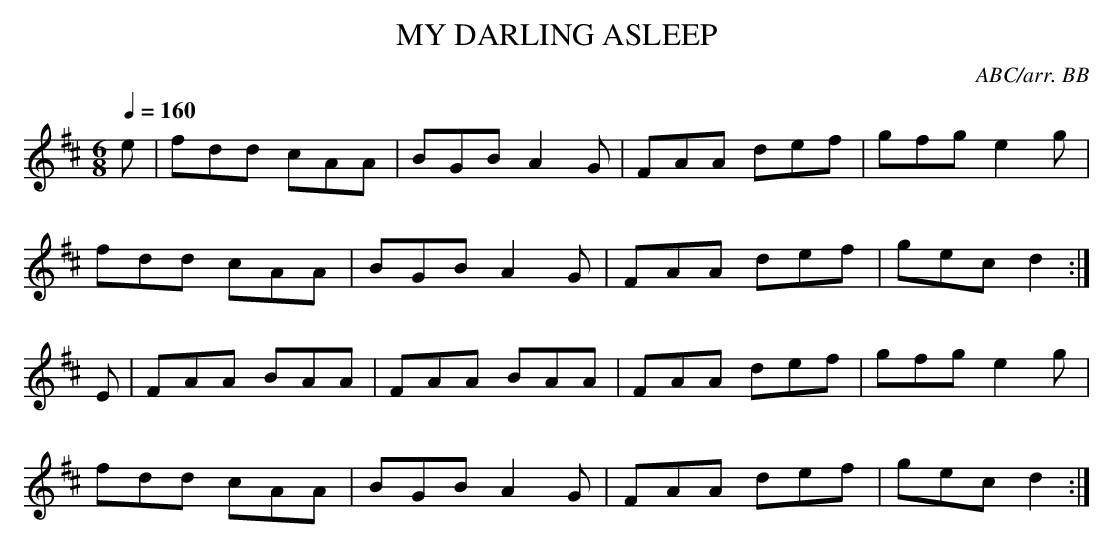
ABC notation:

X:1
T:MY DARLING ASLEEP
C:ABC/arr. BB
M:6/8
L:1/8
Q:1/4=160
K:D
e|fdd cAA|BGB A2G|FAA def|gfg e2g|
fdd cAA|BGB A2G|FAA def|gec d2 :|
E|FAA BAA|FAA BAA|FAA def|gfg e2g|
fdd cAA|BGB A2G|FAA def|gec d2 :|
